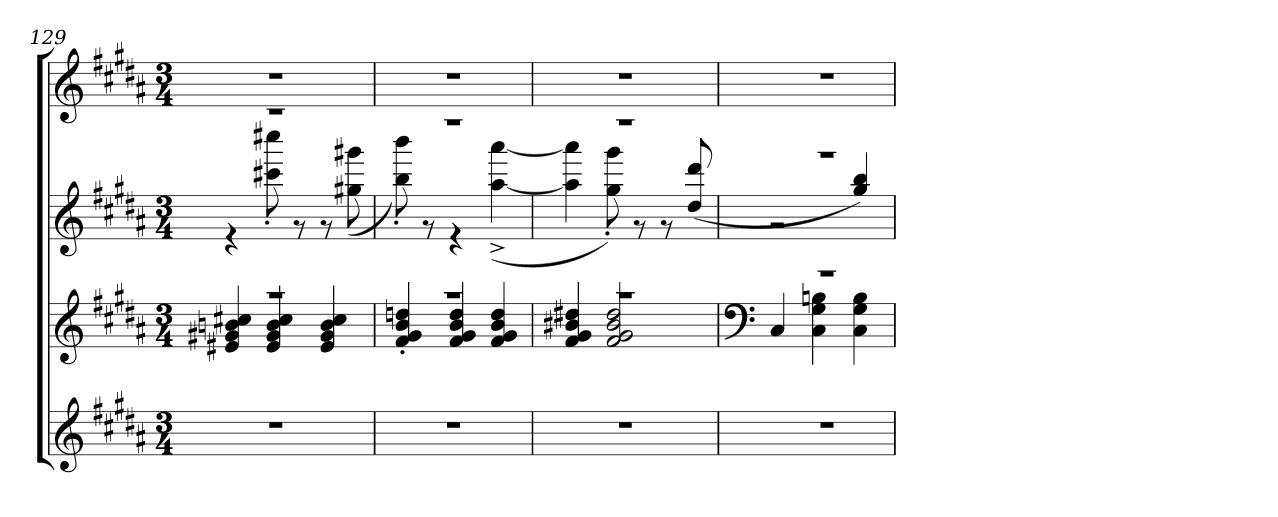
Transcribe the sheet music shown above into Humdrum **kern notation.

**kern	**kern	**kern	**kern
*part3	*part2	*part2	*part1
*staff4	*staff3	*staff2	*staff1
*clefG2	*clefG2	*clefG2	*clefG2
*k[f#c#g#d#a#]	*k[f#c#g#d#a#]	*k[f#c#g#d#a#]	*k[f#c#g#d#a#]
*M3/4	*M3/4	*M3/4	*M3/4
=129	=129	=129	=129
*	*^	*^	*
2.r	2.r	4e#X/ 4g#X/ 4bn/ 4cc#X/	2.r	4r	2.r
.	.	4e#/ 4g#/ 4b/ 4cc#/	.	8ccc#X\' 8cccc#X\'	.
.	.	.	.	8r	.
.	.	4e#/ 4g#/ 4b/ 4cc#/	.	8r	.
.	.	.	.	(>8gg#X\ 8ggg#X\	.
=130	=130	=130	=130	=130	=130
2.r	2.r	4f#/' 4g#/' 4b/' 4ddn/'	2.r	8bb\' 8bbb\')	2.r
.	.	.	.	8r	.
.	.	4f#/ 4g#/ 4b/ 4dd/	.	4r	.
.	.	4f#/ 4g#/ 4b/ 4dd/	.	(>[4aa#\^ [4aaa#\^	.
=131	=131	=131	=131	=131	=131
2.r	2.r	4f#/ 4g#/ 4b#X/ 4dd#X/	2.r	4aa#\] 4aaa#\]	2.r
.	.	2f#/ 2g#/ 2b#/ 2dd#/	.	8gg#\' 8ggg#\')	.
.	.	.	.	8r	.
.	.	.	.	8r	.
.	.	.	.	(<8dd#/ 8ddd#/	.
=132	=132	=132	=132	=132	=132
*	*clefF4	*	*	*	*
2.r	2.r	4C#/	2.r	2r	2.r
.	.	4C#\ 4G#\ 4Bn\	.	.	.
.	.	4C#\ 4G#\ 4B\	.	4gg#/ 4bb/)	.
*	*v	*v	*	*	*
*	*	*v	*v	*
=	=	=	=
*-	*-	*-	*-
